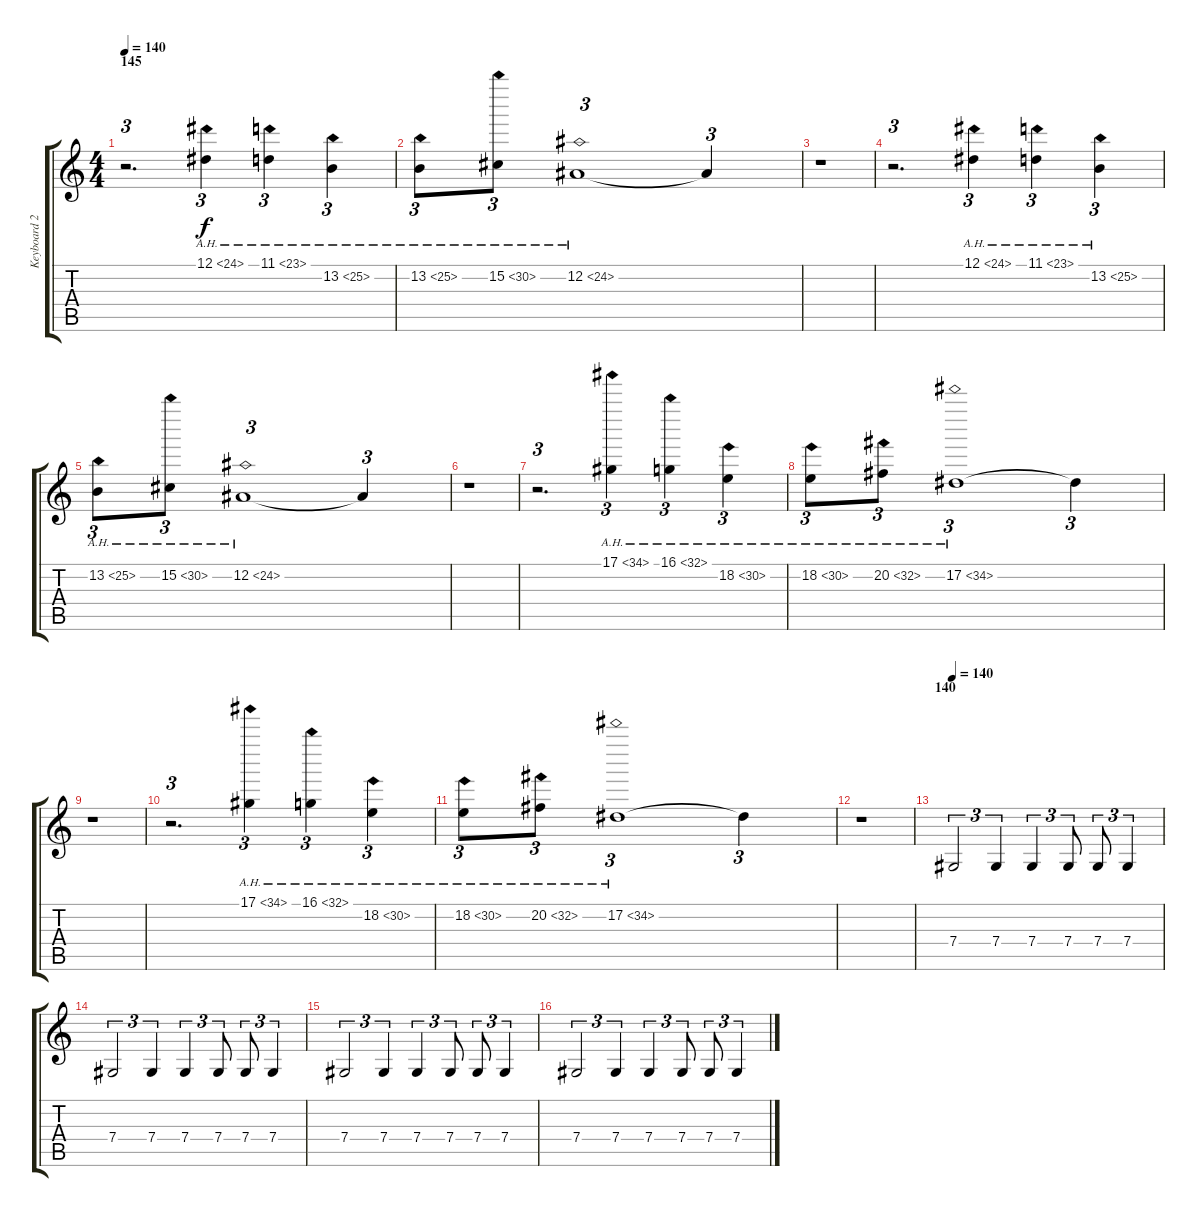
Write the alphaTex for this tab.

\track ("Keyboard 2" "Keyboard 2") {instrument pad1newage}
\staff {score tabs}
\tuning (Eb4 Bb3 Gb3 Db3 Ab2 Eb2) {hide}
\ts (4 4)
\section ("" "145")
\tempo 140
\tempo 145
\tempo 140
\clef g2
\ks c
r.2{d tu (3 2) dy f volume 4 instrument pad1newage} 12.1{ah 12}.4{tu (3 2)} 11.1{ah 12}.4{tu (3 2)} 13.2{ah 12}.4{tu (3 2)} |
13.2{ah 12}.8{tu (3 2)} 15.2{ah 15}.8{tu (3 2)} 12.2{ah 12}.1{tu (3 2)} 12.2{t}.4{tu (3 2)} |
r.1 |
r.2{d tu (3 2)} 12.1{ah 12}.4{tu (3 2)} 11.1{ah 12}.4{tu (3 2)} 13.2{ah 12}.4{tu (3 2)} |
13.2{ah 12}.8{tu (3 2)} 15.2{ah 15}.8{tu (3 2)} 12.2{ah 12}.1{tu (3 2)} 12.2{t}.4{tu (3 2)} |
r.1 |
r.2{d tu (3 2)} 17.1{ah 17}.4{tu (3 2)} 16.1{ah 16}.4{tu (3 2)} 18.2{ah 12}.4{tu (3 2)} |
18.2{ah 12}.8{tu (3 2)} 20.2{ah 12}.8{tu (3 2)} 17.2{ah 17}.1{tu (3 2)} 17.2{t}.4{tu (3 2)} |
r.1 |
r.2{d tu (3 2)} 17.1{ah 17}.4{tu (3 2)} 16.1{ah 16}.4{tu (3 2)} 18.2{ah 12}.4{tu (3 2)} |
18.2{ah 12}.8{tu (3 2)} 20.2{ah 12}.8{tu (3 2)} 17.2{ah 17}.1{tu (3 2)} 17.2{t}.4{tu (3 2)} |
r.1 |
\section ("" "140")
\tempo 140
7.4.2{tu (3 2) volume 7 instrument fx1rain} 7.4.4{tu (3 2)} 7.4.4{tu (3 2)} 7.4.8{tu (3 2)} 7.4.8{tu (3 2)} 7.4.4{tu (3 2)} |
7.4.2{tu (3 2)} 7.4.4{tu (3 2)} 7.4.4{tu (3 2)} 7.4.8{tu (3 2)} 7.4.8{tu (3 2)} 7.4.4{tu (3 2)} |
7.4.2{tu (3 2)} 7.4.4{tu (3 2)} 7.4.4{tu (3 2)} 7.4.8{tu (3 2)} 7.4.8{tu (3 2)} 7.4.4{tu (3 2)} |
7.4.2{tu (3 2)} 7.4.4{tu (3 2)} 7.4.4{tu (3 2)} 7.4.8{tu (3 2)} 7.4.8{tu (3 2)} 7.4.4{tu (3 2)}
